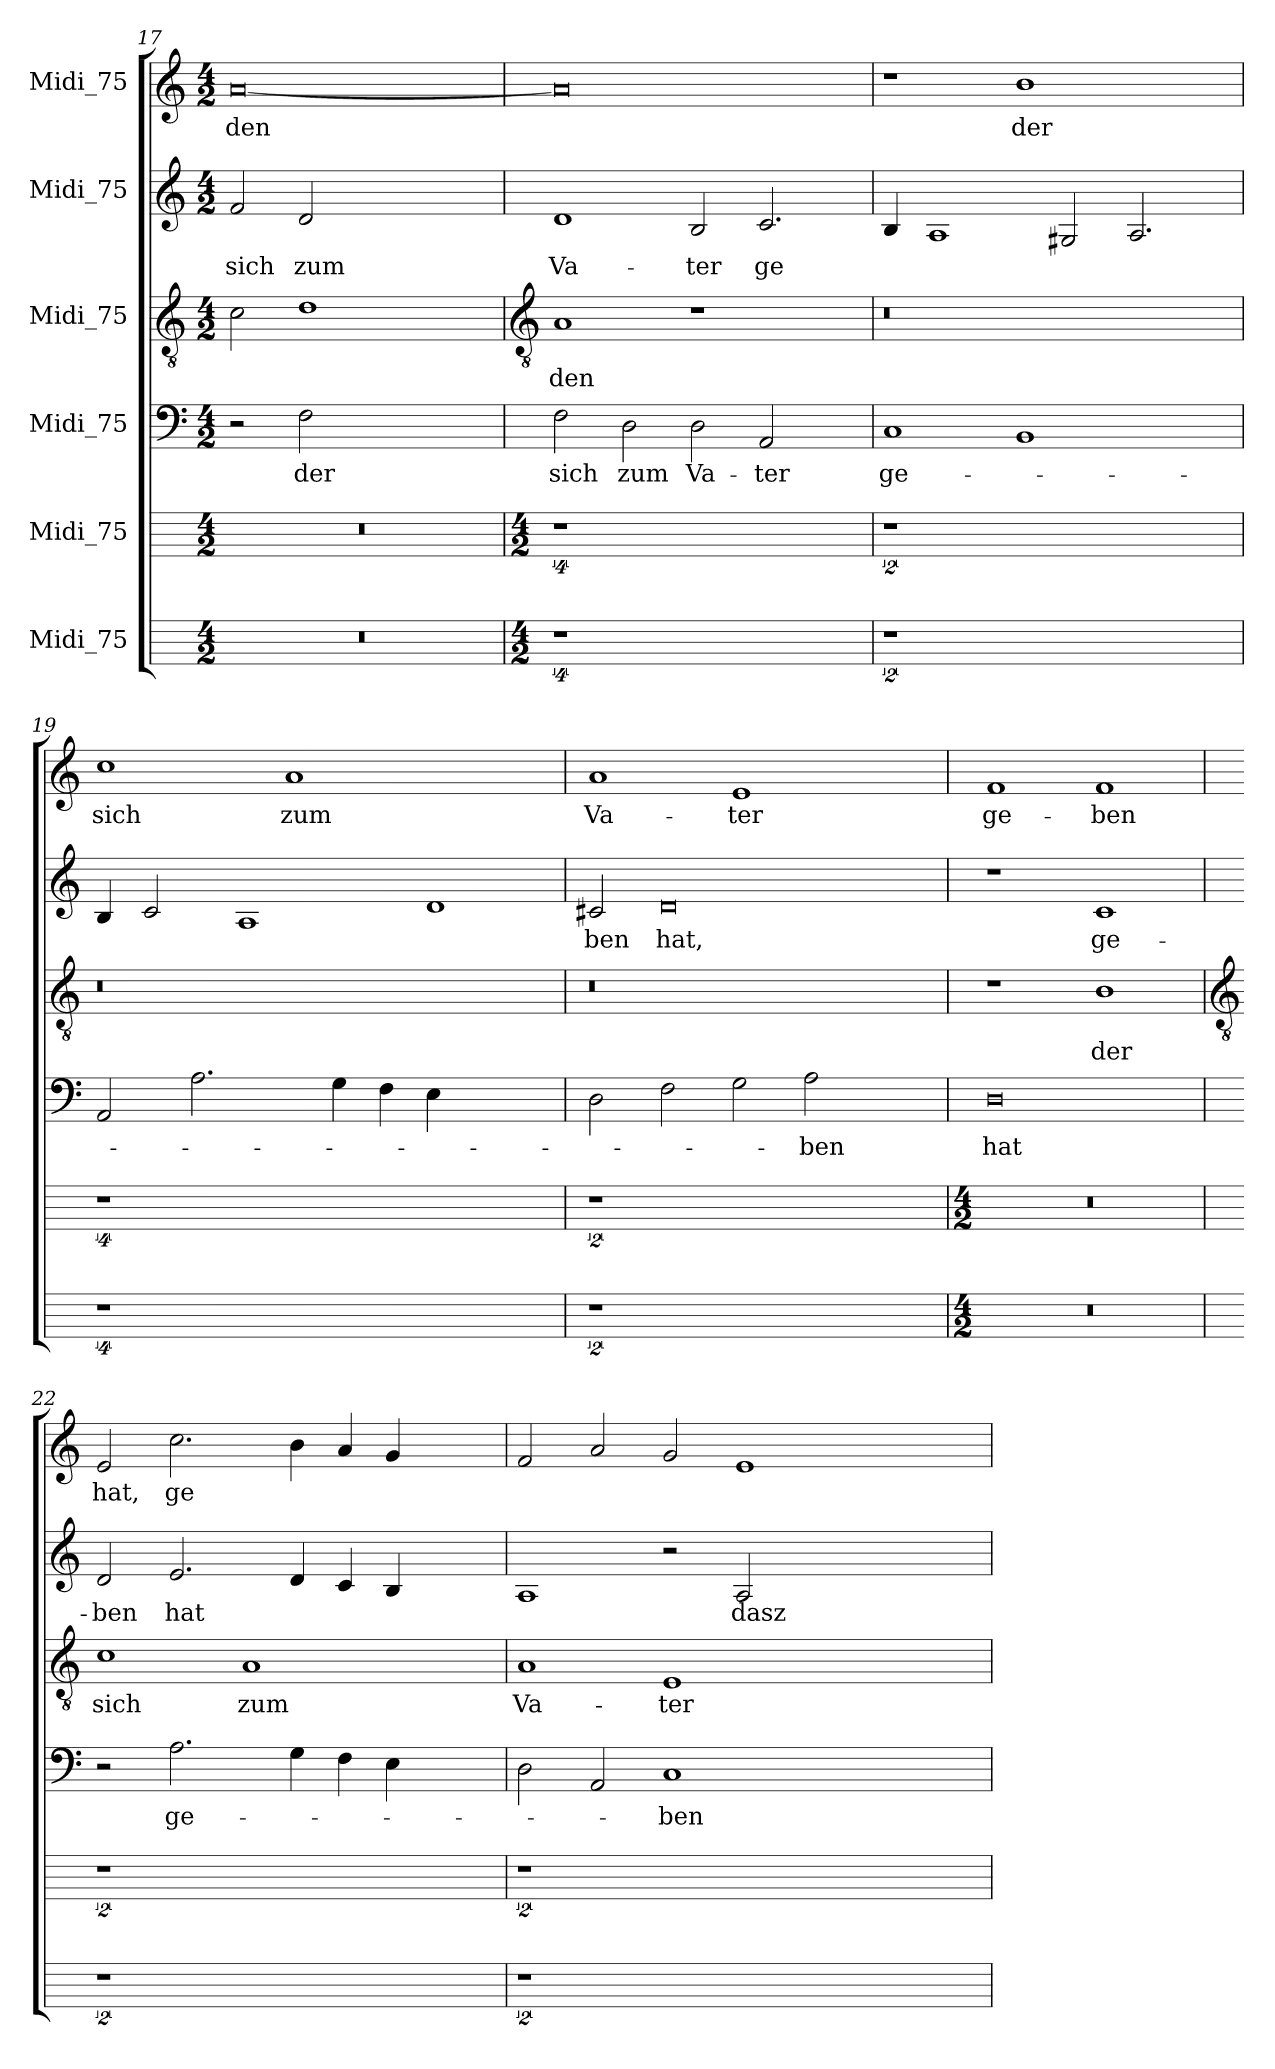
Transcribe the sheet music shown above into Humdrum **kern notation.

**kern	**kern	**kern	**text	**kern	**text	**kern	**text	**kern	**text
*part6	*part5	*part4	*part4	*part3	*part3	*part2	*part2	*part1	*part1
*staff6	*staff5	*staff4	*staff4	*staff3	*staff3	*staff2	*staff2	*staff1	*staff1
*I"Midi_75	*I"Midi_75	*I"Midi_75	*	*I"Midi_75	*	*I"Midi_75	*	*I"Midi_75	*
*	*	*clefF4	*	*clefGv2	*	*clefG2	*	*clefG2	*
*	*	*k[]	*	*k[]	*	*k[]	*	*k[]	*
*	*	*C:	*	*C:	*	*C:	*	*C:	*
*M4/2	*M4/2	*M4/2	*	*M4/2	*	*M4/2	*	*M4/2	*
=17	=17	=17	=17	=17	=17	=17	=17	=17	=17
!	!	!	!	!	!	!	!LO:LY:b	!	!LO:LY:b
0r	0r	2r	.	2c	.	2f	sich	[0a	-den
!	!	!	!LO:LY:b	!	!	!	!LO:LY:b	!	!
.	.	2F	der	1d	.	2d	zum	.	.
.	.	1ryy	.	.	.	1ryy	.	.	.
.	.	.	.	2ryy	.	.	.	.	.
!!LO:LB:g=z
=18	=18	=18	=18	=18	=18	=18	=18	=18	=18
*	*	*	*	*clefGv2	*	*	*	*	*
*M4/2	*M4/2	*	*	*	*	*	*	*	*
!	!	!	!LO:LY:b	!	!LO:LY:b	!	!LO:LY:b	!	!
4%9r	4%9r	2F	sich	1A	den	1d	Va-	0a]	.
!	!	!	!LO:LY:b	!	!	!	!	!	!
.	.	2D	zum	.	.	.	.	.	.
!	!	!	!LO:LY:b	!	!	!	!LO:LY:b	!	!
.	.	2D	Va-	1r	.	2B	-ter	.	.
!	!	!	!LO:LY:b	!	!	!	!LO:LY:b	!	!
.	.	2AA	-ter	.	.	2.c	ge	.	.
.	.	4ryy	.	4ryy	.	.	.	4ryy	.
=18A	=18A	=18A	=18A	=18A	=18A	=18A	=18A	=18A	=18A
!	!	!	!LO:LY:b	!	!	!	!	!	!
2%5r	2%5r	1C	ge-	0r	.	4B	.	1r	.
.	.	.	.	.	.	1A	.	.	.
!	!	!	!	!	!	!	!	!	!LO:LY:b
.	.	1BB	.	.	.	.	.	1b	der
.	.	.	.	.	.	2G#X	.	.	.
.	.	.	.	.	.	2.A	.	.	.
.	.	2ryy	.	2ryy	.	.	.	2ryy	.
=19A	=19A	=19A	=19A	=19A	=19A	=19A	=19A	=19A	=19A
!	!	!	!	!	!	!	!	!	!LO:LY:b
4%11r	4%11r	2AA	.	0r	.	4B	.	1cc	sich
.	.	.	.	.	.	2c	.	.	.
.	.	2.A	.	.	.	.	.	.	.
.	.	.	.	.	.	1A	.	.	.
!	!	!	!	!	!	!	!	!	!LO:LY:b
.	.	.	.	.	.	.	.	1a	zum
.	.	4G	.	.	.	.	.	.	.
.	.	4F	.	.	.	.	.	.	.
.	.	4E	.	.	.	1d	.	.	.
.	.	2.ryy	.	2.ryy	.	.	.	2.ryy	.
=20A	=20A	=20A	=20A	=20A	=20A	=20A	=20A	=20A	=20A
!	!	!	!	!	!	!	!LO:LY:b	!	!LO:LY:b
2%5r	2%5r	2D	.	0r	.	2c#X	ben	1a	Va-
!	!	!	!	!	!	!	!LO:LY:b	!	!
.	.	2F	.	.	.	0d	hat,	.	.
!	!	!	!	!	!	!	!	!	!LO:LY:b
.	.	2G	.	.	.	.	.	1e	-ter
!	!	!	!LO:LY:b	!	!	!	!	!	!
.	.	2A	-ben	.	.	.	.	.	.
.	.	2ryy	.	2ryy	.	.	.	2ryy	.
!!LO:LB:g=z
=21A	=21A	=21A	=21A	=21A	=21A	=21A	=21A	=21A	=21A
*M4/2	*M4/2	*	*	*	*	*	*	*	*
!	!	!	!LO:LY:b	!	!	!	!	!	!LO:LY:b
0r	0r	0D	hat	1r	.	1r	.	1f	ge-
!	!	!	!	!	!LO:LY:b	!	!LO:LY:b	!	!LO:LY:b
.	.	.	.	1B	der	1c	ge-	1f	-ben
!!LO:LB:g=z
=22	=22	=22	=22	=22	=22	=22	=22	=22	=22
*	*	*	*	*clefGv2	*	*	*	*	*
!	!	!	!	!	!LO:LY:b	!	!LO:LY:b	!	!LO:LY:b
2%5r	2%5r	2r	.	1c	sich	2d	-ben	2e	hat,
!	!	!	!LO:LY:b	!	!	!	!LO:LY:b	!	!LO:LY:b
.	.	2.A	ge-	.	.	2.e	hat	2.cc	ge
!	!	!	!	!	!LO:LY:b	!	!	!	!
.	.	.	.	1A	zum	.	.	.	.
.	.	4G	.	.	.	4d	.	4b	.
.	.	4F	.	.	.	4c	.	4a	.
.	.	4E	.	.	.	4B	.	4g	.
.	.	2ryy	.	2ryy	.	2ryy	.	2ryy	.
=23	=23	=23	=23	=23	=23	=23	=23	=23	=23
!	!	!	!	!	!LO:LY:b	!	!	!	!
2%7r	2%7r	2D	.	1A	Va-	1A	.	2f	.
.	.	2AA	.	.	.	.	.	2a	.
!	!	!	!LO:LY:b	!	!LO:LY:b	!	!	!	!
.	.	1C	-ben	1E	-ter	2r	.	2g	.
!	!	!	!	!	!	!	!LO:LY:b	!	!
.	.	.	.	.	.	2A	dasz	1e	.
.	.	1.ryy	.	1.ryy	.	1.ryy	.	.	.
.	.	.	.	.	.	.	.	1ryy	.
=	=	=	=	=	=	=	=	=	=
*-	*-	*-	*-	*-	*-	*-	*-	*-	*-
